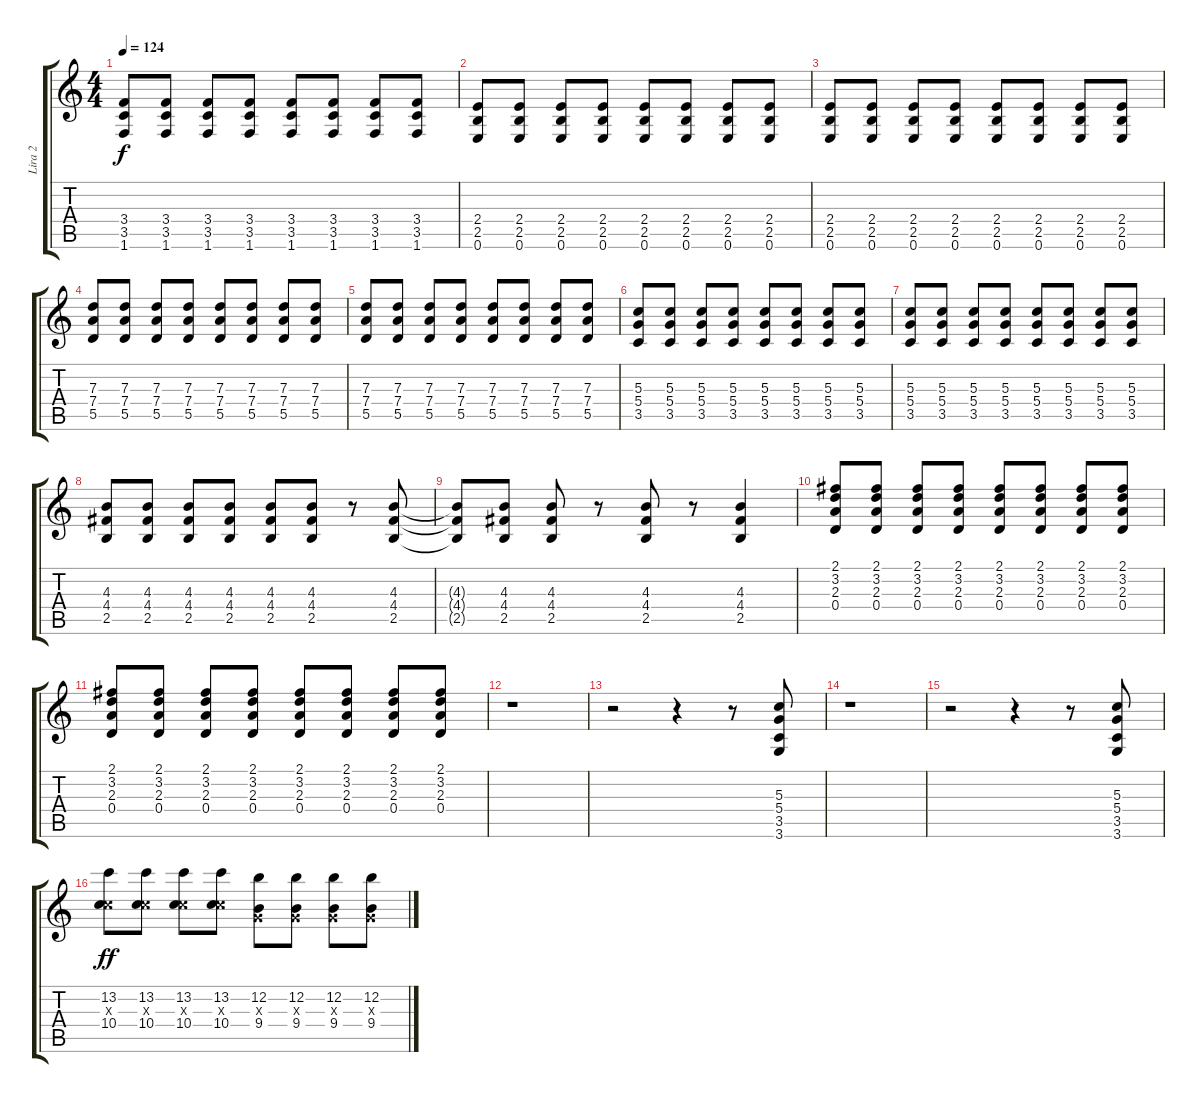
\track ("Lira 2" "Lira 2") {instrument overdrivenguitar}
\staff {score tabs}
\tuning (E4 B3 G3 D3 A2 E2) {hide}
\ts (4 4)
\tempo 124
\clef g2
\ks c
(3.4 3.5 1.6).8{dy f} (3.4 3.5 1.6).8 (3.4 3.5 1.6).8 (3.4 3.5 1.6).8 (3.4 3.5 1.6).8 (3.4 3.5 1.6).8 (3.4 3.5 1.6).8 (3.4 3.5 1.6).8 |
(2.4 2.5 0.6).8 (2.4 2.5 0.6).8 (2.4 2.5 0.6).8 (2.4 2.5 0.6).8 (2.4 2.5 0.6).8 (2.4 2.5 0.6).8 (2.4 2.5 0.6).8 (2.4 2.5 0.6).8 |
(2.4 2.5 0.6).8 (2.4 2.5 0.6).8 (2.4 2.5 0.6).8 (2.4 2.5 0.6).8 (2.4 2.5 0.6).8 (2.4 2.5 0.6).8 (2.4 2.5 0.6).8 (2.4 2.5 0.6).8 |
(7.3 7.4 5.5).8 (7.3 7.4 5.5).8 (7.3 7.4 5.5).8 (7.3 7.4 5.5).8 (7.3 7.4 5.5).8 (7.3 7.4 5.5).8 (7.3 7.4 5.5).8 (7.3 7.4 5.5).8 |
(7.3 7.4 5.5).8 (7.3 7.4 5.5).8 (7.3 7.4 5.5).8 (7.3 7.4 5.5).8 (7.3 7.4 5.5).8 (7.3 7.4 5.5).8 (7.3 7.4 5.5).8 (7.3 7.4 5.5).8 |
(5.3 5.4 3.5).8 (5.3 5.4 3.5).8 (5.3 5.4 3.5).8 (5.3 5.4 3.5).8 (5.3 5.4 3.5).8 (5.3 5.4 3.5).8 (5.3 5.4 3.5).8 (5.3 5.4 3.5).8 |
(5.3 5.4 3.5).8 (5.3 5.4 3.5).8 (5.3 5.4 3.5).8 (5.3 5.4 3.5).8 (5.3 5.4 3.5).8 (5.3 5.4 3.5).8 (5.3 5.4 3.5).8 (5.3 5.4 3.5).8 |
(4.3 4.4 2.5).8 (4.3 4.4 2.5).8 (4.3 4.4 2.5).8 (4.3 4.4 2.5).8 (4.3 4.4 2.5).8 (4.3 4.4 2.5).8 r.8 (4.3 4.4 2.5).8 |
(4.3{t} 4.4{t} 2.5{t}).8 (4.3 4.4 2.5).8 (4.3 4.4 2.5).8 r.8 (4.3 4.4 2.5).8 r.8 (4.3 4.4 2.5).4 |
(2.1 3.2 2.3 0.4).8 (2.1 3.2 2.3 0.4).8 (2.1 3.2 2.3 0.4).8 (2.1 3.2 2.3 0.4).8 (2.1 3.2 2.3 0.4).8 (2.1 3.2 2.3 0.4).8 (2.1 3.2 2.3 0.4).8 (2.1 3.2 2.3 0.4).8 |
(2.1 3.2 2.3 0.4).8 (2.1 3.2 2.3 0.4).8 (2.1 3.2 2.3 0.4).8 (2.1 3.2 2.3 0.4).8 (2.1 3.2 2.3 0.4).8 (2.1 3.2 2.3 0.4).8 (2.1 3.2 2.3 0.4).8 (2.1 3.2 2.3 0.4).8 |
r.1 |
r.2 r.4 r.8 (5.3 5.4 3.5 3.6).8 |
r.1 |
r.2 r.4 r.8 (5.3 5.4 3.5 3.6).8 |
(13.2 5.3{x} 10.4).8{dy ff} (13.2 5.3{x} 10.4).8 (13.2 5.3{x} 10.4).8 (13.2 5.3{x} 10.4).8 (12.2 0.3{x} 9.4).8 (12.2 0.3{x} 9.4).8 (12.2 0.3{x} 9.4).8 (12.2 0.3{x} 9.4).8
